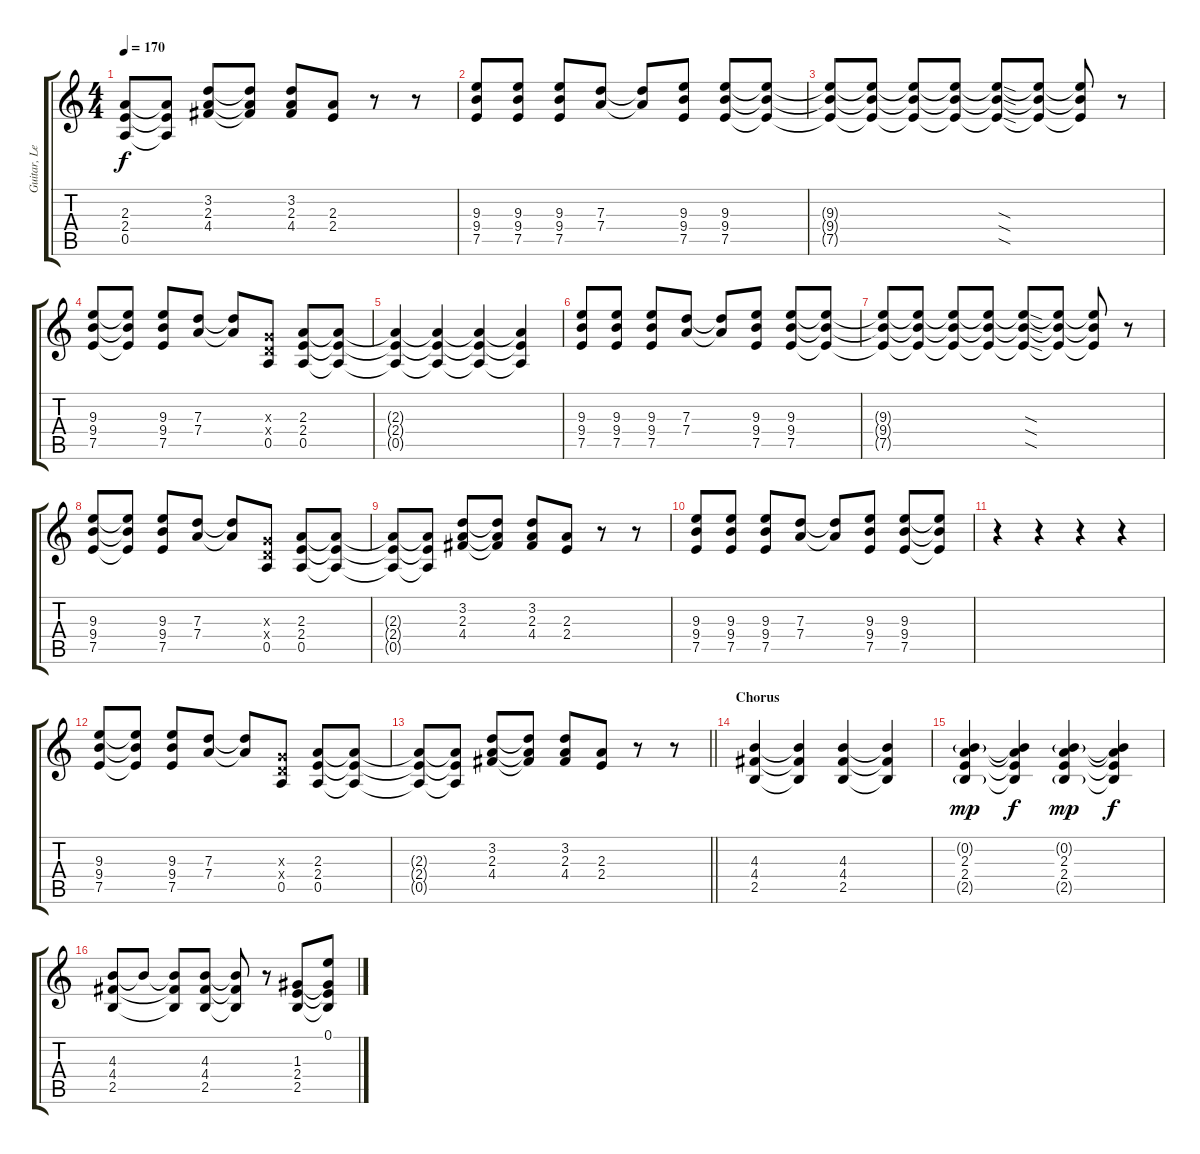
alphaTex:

\track ("Guitar, Lead" "Guitar, Le") {mute instrument distortionguitar}
\staff {score tabs}
\tuning (E4 B3 G3 D3 A2 E2) {hide}
\ts (4 4)
\tempo 170
\clef g2
\ks c
(2.3{t} 2.4{t} 0.5{t}).8{dy f} (2.3{t} 2.4{t} 0.5{t}).8 (3.2 2.3 4.4).8 (3.2{t} 2.3{t} 4.4{t}).8 (3.2 2.3 4.4).8 (2.3 2.4).8 r.8 r.8 |
(9.3 9.4 7.5).8 (9.3 9.4 7.5).8 (9.3 9.4 7.5).8 (7.3 7.4).8 (7.3{t} 7.4{t}).8 (9.3 9.4 7.5).8 (9.3 9.4 7.5).8 (9.3{t} 9.4{t} 7.5{t}).8 |
(9.3{t} 9.4{t} 7.5{t}).8 (9.3{t} 9.4{t} 7.5{t}).8 (9.3{t} 9.4{t} 7.5{t}).8 (9.3{t} 9.4{t} 7.5{t}).8 (9.3{sod t} 9.4{sod t} 7.5{sod t}).8 (9.3{t} 9.4{t} 7.5{t}).8 (9.3{t} 9.4{t} 7.5{t}).8 r.8 |
(9.3 9.4 7.5).8 (9.3{t} 9.4{t} 7.5{t}).8 (9.3 9.4 7.5).8 (7.3 7.4).8 (7.3{t} 7.4{t}).8 (0.3{x} 0.4{x} 0.5).8 (2.3 2.4 0.5).8 (2.3{t} 2.4{t} 0.5{t}).8 |
(2.3{t} 2.4{t} 0.5{t}).4 (2.3{t} 2.4{t} 0.5{t}).4 (2.3{t} 2.4{t} 0.5{t}).4 (2.3{t} 2.4{t} 0.5{t}).4 |
(9.3 9.4 7.5).8 (9.3 9.4 7.5).8 (9.3 9.4 7.5).8 (7.3 7.4).8 (7.3{t} 7.4{t}).8 (9.3 9.4 7.5).8 (9.3 9.4 7.5).8 (9.3{t} 9.4{t} 7.5{t}).8 |
(9.3{t} 9.4{t} 7.5{t}).8 (9.3{t} 9.4{t} 7.5{t}).8 (9.3{t} 9.4{t} 7.5{t}).8 (9.3{t} 9.4{t} 7.5{t}).8 (9.3{sod t} 9.4{sod t} 7.5{sod t}).8 (9.3{t} 9.4{t} 7.5{t}).8 (9.3{t} 9.4{t} 7.5{t}).8 r.8 |
(9.3 9.4 7.5).8 (9.3{t} 9.4{t} 7.5{t}).8 (9.3 9.4 7.5).8 (7.3 7.4).8 (7.3{t} 7.4{t}).8 (0.3{x} 0.4{x} 0.5).8 (2.3 2.4 0.5).8 (2.3{t} 2.4{t} 0.5{t}).8 |
(2.3{t} 2.4{t} 0.5{t}).8 (2.3{t} 2.4{t} 0.5{t}).8 (3.2 2.3 4.4).8 (3.2{t} 2.3{t} 4.4{t}).8 (3.2 2.3 4.4).8 (2.3 2.4).8 r.8 r.8 |
(9.3 9.4 7.5).8 (9.3 9.4 7.5).8 (9.3 9.4 7.5).8 (7.3 7.4).8 (7.3{t} 7.4{t}).8 (9.3 9.4 7.5).8 (9.3 9.4 7.5).8 (9.3{t} 9.4{t} 7.5{t}).8 |
r.4 r.4 r.4 r.4 |
(9.3 9.4 7.5).8 (9.3{t} 9.4{t} 7.5{t}).8 (9.3 9.4 7.5).8 (7.3 7.4).8 (7.3{t} 7.4{t}).8 (0.3{x} 0.4{x} 0.5).8 (2.3 2.4 0.5).8 (2.3{t} 2.4{t} 0.5{t}).8 |
\barLineRight lightlight
(2.3{t} 2.4{t} 0.5{t}).8 (2.3{t} 2.4{t} 0.5{t}).8 (3.2 2.3 4.4).8 (3.2{t} 2.3{t} 4.4{t}).8 (3.2 2.3 4.4).8 (2.3 2.4).8 r.8 r.8 |
\section ("" "Chorus")
(4.3 4.4 2.5).4 (4.3{t} 4.4{t} 2.5{t}).4 (4.3 4.4 2.5).4 (4.3{t} 4.4{t} 2.5{t}).4 |
(0.2{g} 2.3 2.4 2.5{g}).4{dy mp} (0.2{t} 2.3{t} 2.4{t} 2.5{t}).4{dy f} (0.2{g} 2.3 2.4 2.5{g}).4{dy mp} (0.2{t} 2.3{t} 2.4{t} 2.5{t}).4{dy f} |
(4.3 4.4 2.5).8 4.3{t}.8 (4.3{t} 4.4{t} 2.5{t}).8 (4.3 4.4 2.5).8 (4.3{t} 4.4{t} 2.5{t}).8 r.8 (1.3 2.4 2.5).8 (0.1 1.3{t} 2.4{t} 2.5{t}).8
